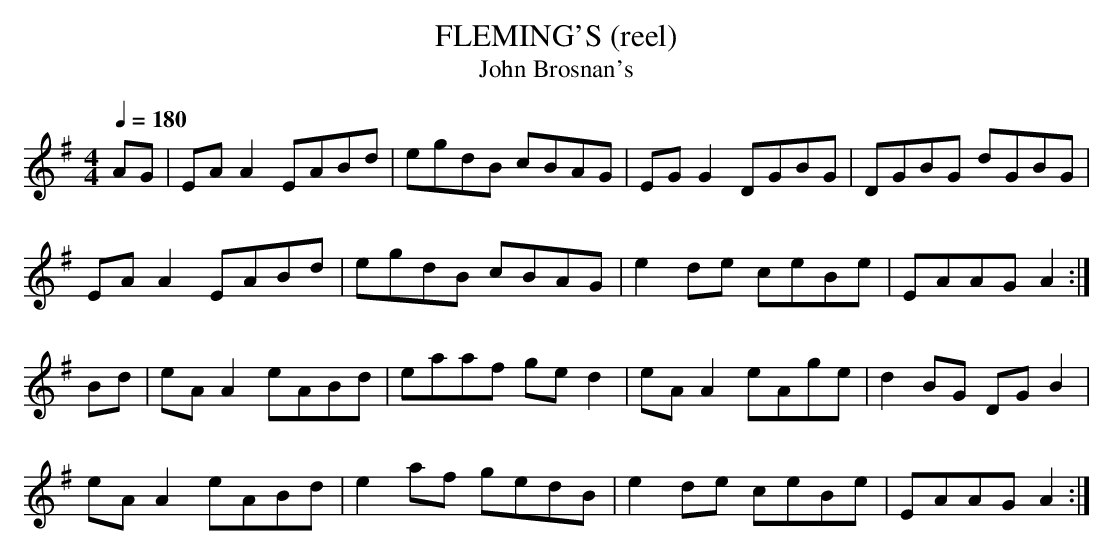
X:1
T:FLEMING'S (reel)
T:John Brosnan's
Q:1/4=180
M:4/4
L:1/8
K:Ador
AG|EAA2 EABd|egdB cBAG|EGG2 DGBG|DGBG dGBG|
EAA2 EABd|egdB cBAG|e2 de ceBe|EAAG A2 :|
Bd|eAA2 eABd|eaaf ge d2|eAA2 eAge|d2 BG DG B2|
eAA2 eABd|e2 af gedB|e2 de ceBe|EAAG A2 :|
